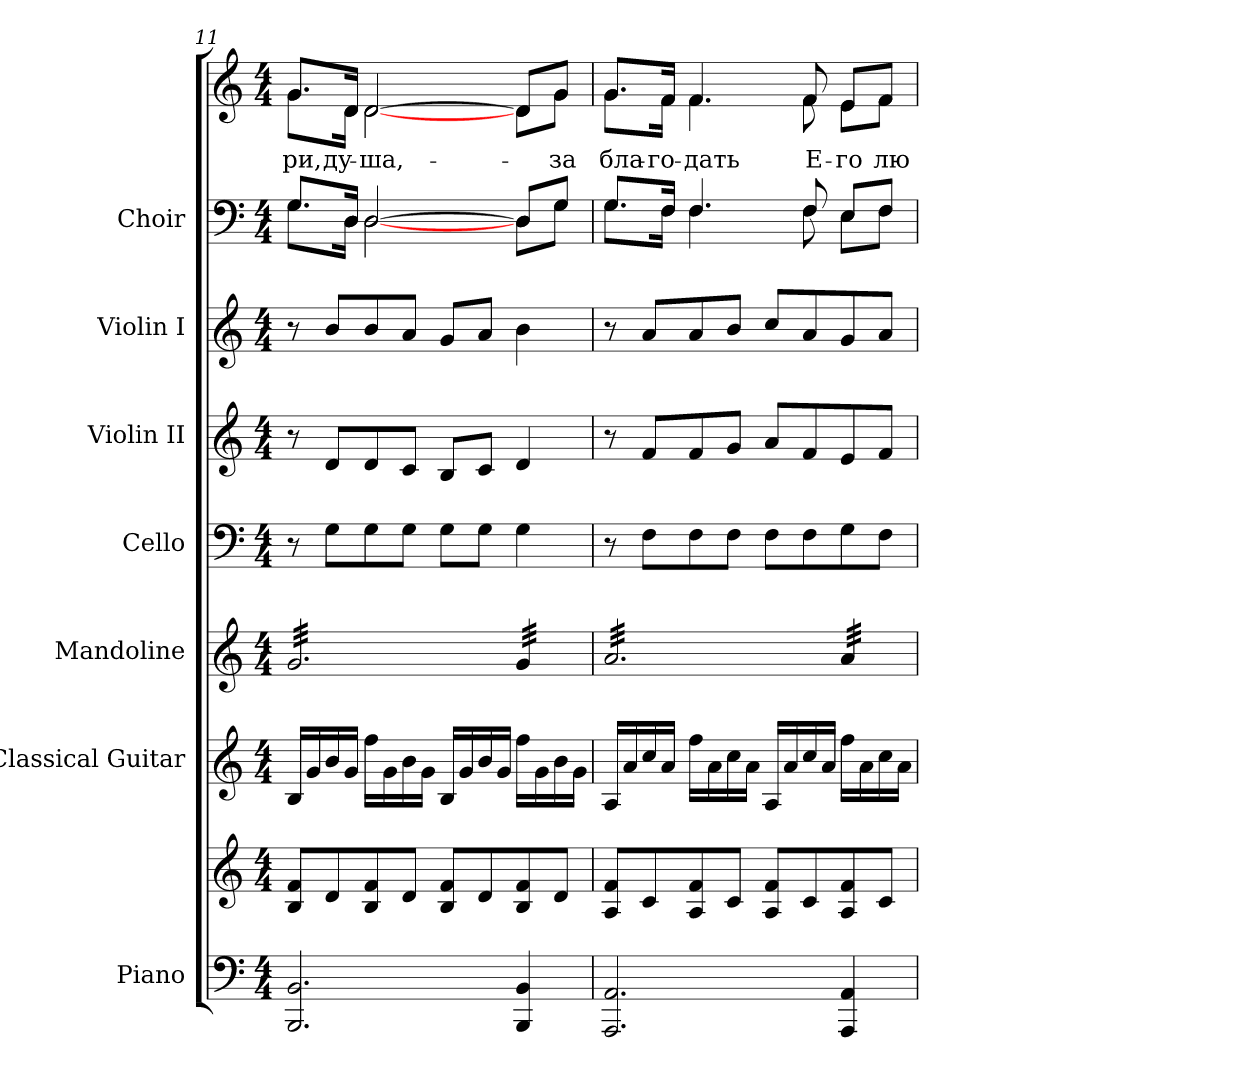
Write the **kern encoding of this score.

**kern	**kern	**kern	**kern	**kern	**kern	**kern	**kern	**kern	**text
*part7	*part7	*part6	*part5	*part4	*part3	*part2	*part1	*part1	*part1
*staff9	*staff8	*staff7	*staff6	*staff5	*staff4	*staff3	*staff2	*staff1	*staff1
*I"Piano	*	*I"Classical Guitar	*I"Mandoline	*I"Cello	*I"Violin II	*I"Violin I	*I"Choir	*	*
*clefF4	*clefG2	*clefG2	*clefG2	*clefF4	*clefG2	*clefG2	*clefF4	*clefG2	*
*	*	*ITrd7c12	*	*	*	*	*	*	*
*k[]	*k[]	*k[]	*k[]	*k[]	*k[]	*k[]	*k[]	*k[]	*
*C:	*C:	*C:	*C:	*C:	*C:	*C:	*C:	*C:	*
*M4/4	*M4/4	*M4/4	*M4/4	*M4/4	*M4/4	*M4/4	*M4/4	*M4/4	*
=11	=11	=11	=11	=11	=11	=11	=11	=11	=11
*	*	*	*	*	*	*	*^	*	*
!	!	!	!	!	!	!	!	!	!	!LO:LY:b:color=#000000
*	*	*	*	*	*	*	*	*	*^	*
*	*	*	*tremolo	*	*	*	*	*	*	*	*
2.BBBi/ 2.BBi	8Bi/ 8fiL	16BBi/LL	32gi/LLL	8r	8r	8r	8.Gi/L	8.Gi\L	8.gi/L	8.gi\L	-ри,
.	.	.	32gi/	.	.	.	.	.	.	.	.
.	.	16Gi/	32gi/	.	.	.	.	.	.	.	.
.	.	.	32gi/	.	.	.	.	.	.	.	.
.	8di/	16Bi/	32gi/	8Gi\L	8di/L	8bi/L	.	.	.	.	.
.	.	.	32gi/	.	.	.	.	.	.	.	.
!	!	!	!	!	!	!	!	!	!	!	!LO:LY:b:color=#000000
.	.	16Gi/JJ	32gi/	.	.	.	16Di/Jk	16Di\Jk	16di/Jk	16di\Jk	ду-
.	.	.	32gi/	.	.	.	.	.	.	.	.
!	!	!	!	!	!	!	!	!	!	!	!LO:LY:b:color=#000000
.	8Bi/ 8fi	16fi\LL	32gi/	8Gi\	8di/	8bi/	[2Di/	[2Di\	[2di/	[2di\	-ша,-
.	.	.	32gi/	.	.	.	.	.	.	.	.
.	.	16Gi\	32gi/	.	.	.	.	.	.	.	.
.	.	.	32gi/	.	.	.	.	.	.	.	.
.	8di/J	16Bi\	32gi/	8Gi\J	8ci/J	8ai/J	.	.	.	.	.
.	.	.	32gi/	.	.	.	.	.	.	.	.
.	.	16Gi\JJ	32gi/	.	.	.	.	.	.	.	.
.	.	.	32gi/	.	.	.	.	.	.	.	.
.	8Bi/ 8fiL	16BBi/LL	32gi/	8Gi\L	8Bi/L	8gi/L	.	.	.	.	.
.	.	.	32gi/	.	.	.	.	.	.	.	.
.	.	16Gi/	32gi/	.	.	.	.	.	.	.	.
.	.	.	32gi/	.	.	.	.	.	.	.	.
.	8di/	16Bi/	32gi/	8Gi\J	8ci/J	8ai/J	.	.	.	.	.
.	.	.	32gi/	.	.	.	.	.	.	.	.
.	.	16Gi/JJ	32gi/	.	.	.	.	.	.	.	.
.	.	.	32gi/JJJ	.	.	.	.	.	.	.	.
4BBBi/ 4BBi	8Bi/ 8fi	16fi\LL	32gi/LLL	4Gi\	4di/	4bi\	8Di/L]	8Di\L	8di/L]	8di\L	.
.	.	.	32gi/	.	.	.	.	.	.	.	.
.	.	16Gi\	32gi/	.	.	.	.	.	.	.	.
.	.	.	32gi/	.	.	.	.	.	.	.	.
!	!	!	!	!	!	!	!	!	!	!	!LO:LY:b:color=#000000
.	8di/J	16Bi\	32gi/	.	.	.	8Gi/J	8Gi\J	8gi/J	8gi\J	-за
.	.	.	32gi/	.	.	.	.	.	.	.	.
.	.	16Gi\JJ	32gi/	.	.	.	.	.	.	.	.
.	.	.	32gi/JJJ	.	.	.	.	.	.	.	.
=12	=12	=12	=12	=12	=12	=12	=12	=12	=12	=12	=12
!	!	!	!	!	!	!	!	!	!	!	!LO:LY:b:color=#000000
2.AAAi/ 2.AAi	8Ai/ 8fiL	16AAi/LL	32ai/LLL	8r	8r	8r	8.Gi/L	8.Gi\L	8.gi/L	8.gi\L	бла-
.	.	.	32ai/	.	.	.	.	.	.	.	.
.	.	16Ai/	32ai/	.	.	.	.	.	.	.	.
.	.	.	32ai/	.	.	.	.	.	.	.	.
.	8ci/	16ci/	32ai/	8Fi\L	8fi/L	8ai/L	.	.	.	.	.
.	.	.	32ai/	.	.	.	.	.	.	.	.
!	!	!	!	!	!	!	!	!	!	!	!LO:LY:b:color=#000000
.	.	16Ai/JJ	32ai/	.	.	.	16Fi/Jk	16Fi\Jk	16fi/Jk	16fi\Jk	-го-
.	.	.	32ai/	.	.	.	.	.	.	.	.
!	!	!	!	!	!	!	!	!	!	!	!LO:LY:b:color=#000000
.	8Ai/ 8fi	16fi\LL	32ai/	8Fi\	8fi/	8ai/	4.Fi/	4.Fi\	4.fi/	4.fi\	-дать
.	.	.	32ai/	.	.	.	.	.	.	.	.
.	.	16Ai\	32ai/	.	.	.	.	.	.	.	.
.	.	.	32ai/	.	.	.	.	.	.	.	.
.	8ci/J	16ci\	32ai/	8Fi\J	8gi/J	8bi/J	.	.	.	.	.
.	.	.	32ai/	.	.	.	.	.	.	.	.
.	.	16Ai\JJ	32ai/	.	.	.	.	.	.	.	.
.	.	.	32ai/	.	.	.	.	.	.	.	.
.	8Ai/ 8fiL	16AAi/LL	32ai/	8Fi\L	8ai/L	8cci/L	.	.	.	.	.
.	.	.	32ai/	.	.	.	.	.	.	.	.
.	.	16Ai/	32ai/	.	.	.	.	.	.	.	.
.	.	.	32ai/	.	.	.	.	.	.	.	.
!	!	!	!	!	!	!	!	!	!	!	!LO:LY:b:color=#000000
.	8ci/	16ci/	32ai/	8Fi\	8fi/	8ai/	8Fi/	8Fi\	8fi/	8fi\	Е-
.	.	.	32ai/	.	.	.	.	.	.	.	.
.	.	16Ai/JJ	32ai/	.	.	.	.	.	.	.	.
.	.	.	32ai/JJJ	.	.	.	.	.	.	.	.
!	!	!	!	!	!	!	!	!	!	!	!LO:LY:b:color=#000000
4AAAi/ 4AAi	8Ai/ 8fi	16fi\LL	32ai/LLL	8Gi\	8ei/	8gi/	8Ei/L	8Ei\L	8ei/L	8ei\L	-го
.	.	.	32ai/	.	.	.	.	.	.	.	.
.	.	16Ai\	32ai/	.	.	.	.	.	.	.	.
.	.	.	32ai/	.	.	.	.	.	.	.	.
!	!	!	!	!	!	!	!	!	!	!	!LO:LY:b:color=#000000
.	8ci/J	16ci\	32ai/	8Fi\J	8fi/J	8ai/J	8Fi/J	8Fi\J	8fi/J	8fi\J	лю-
.	.	.	32ai/	.	.	.	.	.	.	.	.
.	.	16Ai\JJ	32ai/	.	.	.	.	.	.	.	.
.	.	.	32ai/JJJ	.	.	.	.	.	.	.	.
*	*	*	*Xtremolo	*	*	*	*	*	*	*	*
*	*	*	*	*	*	*	*v	*v	*	*	*
*	*	*	*	*	*	*	*	*v	*v	*
=	=	=	=	=	=	=	=	=	=
*-	*-	*-	*-	*-	*-	*-	*-	*-	*-
